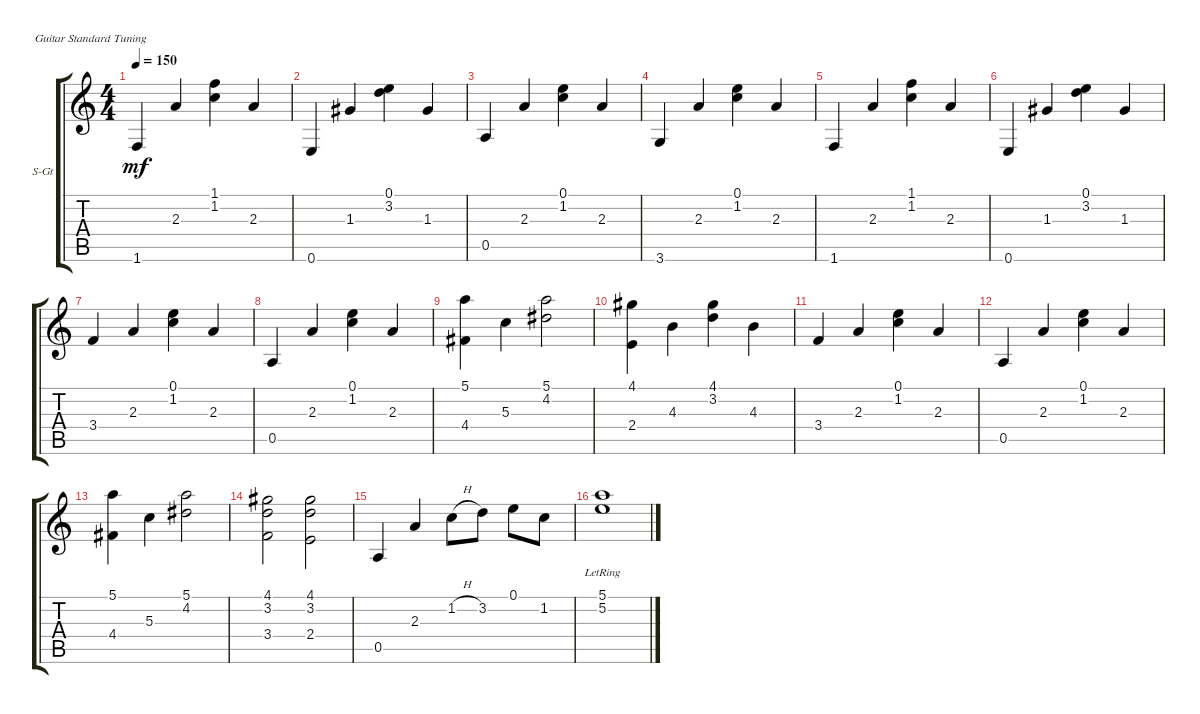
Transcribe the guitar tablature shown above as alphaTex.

\bracketExtendMode groupsimilarinstruments
\firstSystemTrackNameOrientation horizontal
\otherSystemsTrackNameOrientation horizontal
\track ("Rythm Guitar" "S-Gt") {instrument acousticguitarsteel}
\staff {score tabs}
\tuning (E4 B3 G3 D3 A2 E2)
\ts (4 4)
\tempo 150
\clef g2
\ks c
1.6.4{dy mf} 2.3.4 (1.1 1.2).4 2.3.4 |
0.6.4 1.3.4 (0.1 3.2).4 1.3.4 |
0.5.4 2.3.4 (0.1 1.2).4 2.3.4 |
3.6.4 2.3.4 (0.1 1.2).4 2.3.4 |
1.6.4 2.3.4 (1.1 1.2).4 2.3.4 |
0.6.4 1.3.4 (0.1 3.2).4 1.3.4 |
3.4.4 2.3.4 (0.1 1.2).4 2.3.4 |
0.5.4 2.3.4 (1.2 0.1).4 2.3.4 |
(5.1 4.4).4 5.3.4 (4.2 5.1).2 |
(2.4 4.1).4 4.3.4 (3.2 4.1).4 4.3.4 |
3.4.4 2.3.4 (0.1 1.2).4 2.3.4 |
0.5.4 2.3.4 (0.1 1.2).4 2.3.4 |
(5.1 4.4).4 5.3.4 (5.1 4.2).2 |
(4.1 3.4 3.2).2 (4.1 2.4 3.2).2 |
0.5.4 2.3.4 1.2{h}.8 3.2.8 0.1.8 1.2.8 |
(5.1{lr} 5.2{lr}).1
